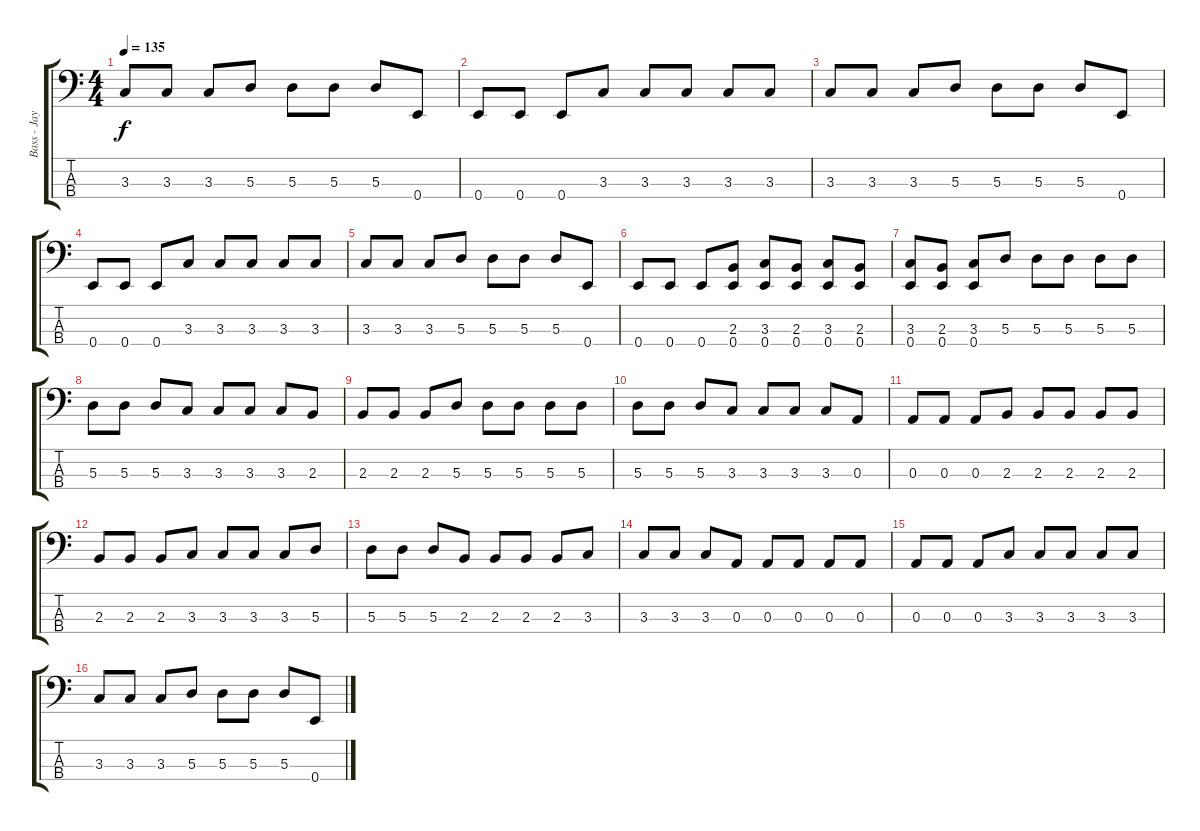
\track ("Bass - Jay Bentley" "Bass - Jay") {instrument electricbasspick}
\staff {score tabs}
\tuning (G2 D2 A1 E1) {hide}
\ts (4 4)
\tempo 135
\clef f4
\ks c
3.3.8{dy f} 3.3.8 3.3.8 5.3.8 5.3.8 5.3.8 5.3.8 0.4.8 |
0.4.8 0.4.8 0.4.8 3.3.8 3.3.8 3.3.8 3.3.8 3.3.8 |
3.3.8 3.3.8 3.3.8 5.3.8 5.3.8 5.3.8 5.3.8 0.4.8 |
0.4.8 0.4.8 0.4.8 3.3.8 3.3.8 3.3.8 3.3.8 3.3.8 |
3.3.8 3.3.8 3.3.8 5.3.8 5.3.8 5.3.8 5.3.8 0.4.8 |
0.4.8 0.4.8 0.4.8 (2.3 0.4).8 (3.3 0.4).8 (2.3 0.4).8 (3.3 0.4).8 (2.3 0.4).8 |
(3.3 0.4).8 (2.3 0.4).8 (3.3 0.4).8 5.3.8 5.3.8 5.3.8 5.3.8 5.3.8 |
5.3.8 5.3.8 5.3.8 3.3.8 3.3.8 3.3.8 3.3.8 2.3.8 |
2.3.8 2.3.8 2.3.8 5.3.8 5.3.8 5.3.8 5.3.8 5.3.8 |
5.3.8 5.3.8 5.3.8 3.3.8 3.3.8 3.3.8 3.3.8 0.3.8 |
0.3.8 0.3.8 0.3.8 2.3.8 2.3.8 2.3.8 2.3.8 2.3.8 |
2.3.8 2.3.8 2.3.8 3.3.8 3.3.8 3.3.8 3.3.8 5.3.8 |
5.3.8 5.3.8 5.3.8 2.3.8 2.3.8 2.3.8 2.3.8 3.3.8 |
3.3.8 3.3.8 3.3.8 0.3.8 0.3.8 0.3.8 0.3.8 0.3.8 |
0.3.8 0.3.8 0.3.8 3.3.8 3.3.8 3.3.8 3.3.8 3.3.8 |
3.3.8 3.3.8 3.3.8 5.3.8 5.3.8 5.3.8 5.3.8 0.4.8
